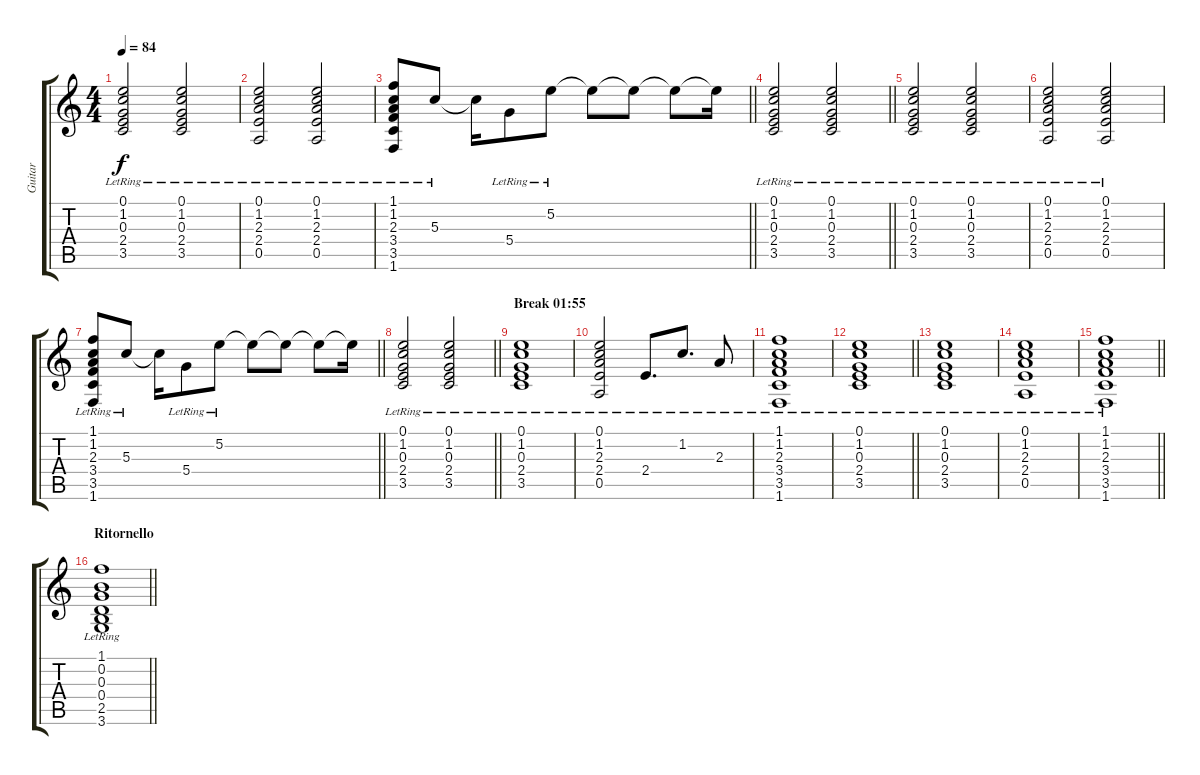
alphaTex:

\track ("Guitar" "Guitar") {instrument electricguitarjazz}
\staff {score tabs}
\tuning (E4 B3 G3 D3 A2 E2) {hide}
\ts (4 4)
\tempo 84
\clef g2
\ks c
(0.1{lr} 1.2{lr} 0.3{lr} 2.4{lr} 3.5{lr}).2{dy f} (0.1{lr} 1.2{lr} 0.3{lr} 2.4{lr} 3.5{lr}).2 |
(0.1{lr} 1.2{lr} 2.3{lr} 2.4{lr} 0.5{lr}).2 (0.1{lr} 1.2{lr} 2.3{lr} 2.4{lr} 0.5{lr}).2 |
\barLineRight lightlight
(1.1{lr} 1.2{lr} 2.3{lr} 3.4{lr} 3.5{lr} 1.6{lr}).8 5.3{lr}.8{instrument electricguitarclean} 5.3{t}.16 5.4{lr}.8 5.2{lr}.8 5.2{t}.8 5.2{t}.8 5.2{t}.8 5.2{t}.16 |
\barLineRight lightlight
(0.1{lr} 1.2{lr} 0.3{lr} 2.4{lr} 3.5{lr}).2{instrument acousticguitarsteel} (0.1{lr} 1.2{lr} 0.3{lr} 2.4{lr} 3.5{lr}).2 |
(0.1{lr} 1.2{lr} 0.3{lr} 2.4{lr} 3.5{lr}).2 (0.1{lr} 1.2{lr} 0.3{lr} 2.4{lr} 3.5{lr}).2 |
(0.1{lr} 1.2{lr} 2.3{lr} 2.4{lr} 0.5{lr}).2 (0.1{lr} 1.2{lr} 2.3{lr} 2.4{lr} 0.5{lr}).2 |
\barLineRight lightlight
(1.1{lr} 1.2{lr} 2.3{lr} 3.4{lr} 3.5{lr} 1.6{lr}).8 5.3{lr}.8{instrument electricguitarclean} 5.3{t}.16 5.4{lr}.8 5.2{lr}.8 5.2{t}.8 5.2{t}.8 5.2{t}.8 5.2{t}.16 |
\barLineRight lightlight
(0.1{lr} 1.2{lr} 0.3{lr} 2.4{lr} 3.5{lr}).2{instrument acousticguitarsteel} (0.1{lr} 1.2{lr} 0.3{lr} 2.4{lr} 3.5{lr}).2 |
\section ("" "Break 01:55")
(0.1{lr} 1.2{lr} 0.3{lr} 2.4{lr} 3.5{lr}).1{instrument electricguitarjazz} |
(0.1{lr} 1.2{lr} 2.3{lr} 2.4{lr} 0.5{lr}).2 2.4{lr}.8{d instrument electricguitarjazz} 1.2{lr}.8{d} 2.3{lr}.8 |
(1.1{lr} 1.2{lr} 2.3{lr} 3.4{lr} 3.5{lr} 1.6{lr}).1 |
\barLineRight lightlight
(0.1{lr} 1.2{lr} 0.3{lr} 2.4{lr} 3.5{lr}).1 |
(0.1{lr} 1.2{lr} 0.3{lr} 2.4{lr} 3.5{lr}).1 |
(0.1{lr} 1.2{lr} 2.3{lr} 2.4{lr} 0.5{lr}).1 |
\barLineRight lightlight
(1.1{lr} 1.2{lr} 2.3{lr} 3.4{lr} 3.5{lr} 1.6{lr}).1 |
\section ("" "Ritornello")
\barLineRight lightlight
(1.1{lr} 0.2{lr} 0.3{lr} 0.4{lr} 2.5{lr} 3.6{lr}).1
